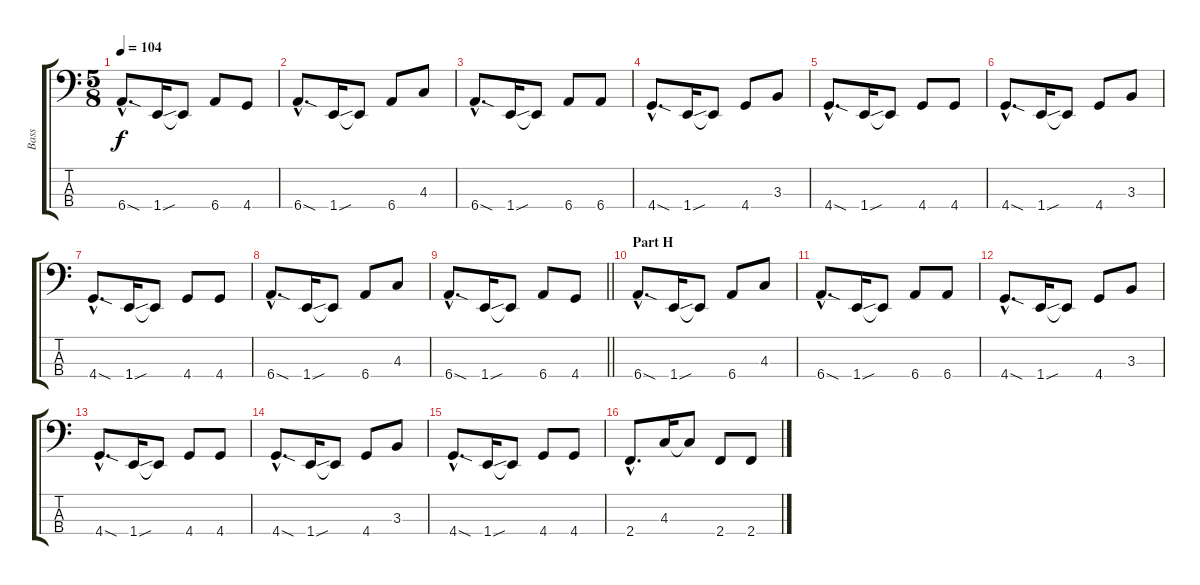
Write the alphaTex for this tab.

\track ("Bass" "Bass") {instrument electricbasspick}
\staff {score tabs}
\tuning (Gb2 Db2 Ab1 Eb1) {hide}
\ts (5 8)
\tempo 104
\clef f4
\ks c
6.4{sod hac}.8{d dy f} 1.4{sou}.16 1.4{t}.8 6.4.8 4.4.8 |
6.4{sod hac}.8{d} 1.4{sou}.16 1.4{t}.8 6.4.8 4.3.8 |
6.4{sod hac}.8{d} 1.4{sou}.16 1.4{t}.8 6.4.8 6.4.8 |
4.4{sod hac}.8{d} 1.4{sou}.16 1.4{t}.8 4.4.8 3.3.8 |
4.4{sod hac}.8{d} 1.4{sou}.16 1.4{t}.8 4.4.8 4.4.8 |
4.4{sod hac}.8{d} 1.4{sou}.16 1.4{t}.8 4.4.8 3.3.8 |
4.4{sod hac}.8{d} 1.4{sou}.16 1.4{t}.8 4.4.8 4.4.8 |
6.4{sod hac}.8{d} 1.4{sou}.16 1.4{t}.8 6.4.8 4.3.8 |
\barLineRight lightlight
6.4{sod hac}.8{d} 1.4{sou}.16 1.4{t}.8 6.4.8 4.4.8 |
\section ("" "Part H")
6.4{sod hac}.8{d} 1.4{sou}.16 1.4{t}.8 6.4.8 4.3.8 |
6.4{sod hac}.8{d} 1.4{sou}.16 1.4{t}.8 6.4.8 6.4.8 |
4.4{sod hac}.8{d} 1.4{sou}.16 1.4{t}.8 4.4.8 3.3.8 |
4.4{sod hac}.8{d} 1.4{sou}.16 1.4{t}.8 4.4.8 4.4.8 |
4.4{sod hac}.8{d} 1.4{sou}.16 1.4{t}.8 4.4.8 3.3.8 |
4.4{sod hac}.8{d} 1.4{sou}.16 1.4{t}.8 4.4.8 4.4.8 |
2.4{hac}.8{d} 4.3.16 4.3{t}.8 2.4.8 2.4.8
